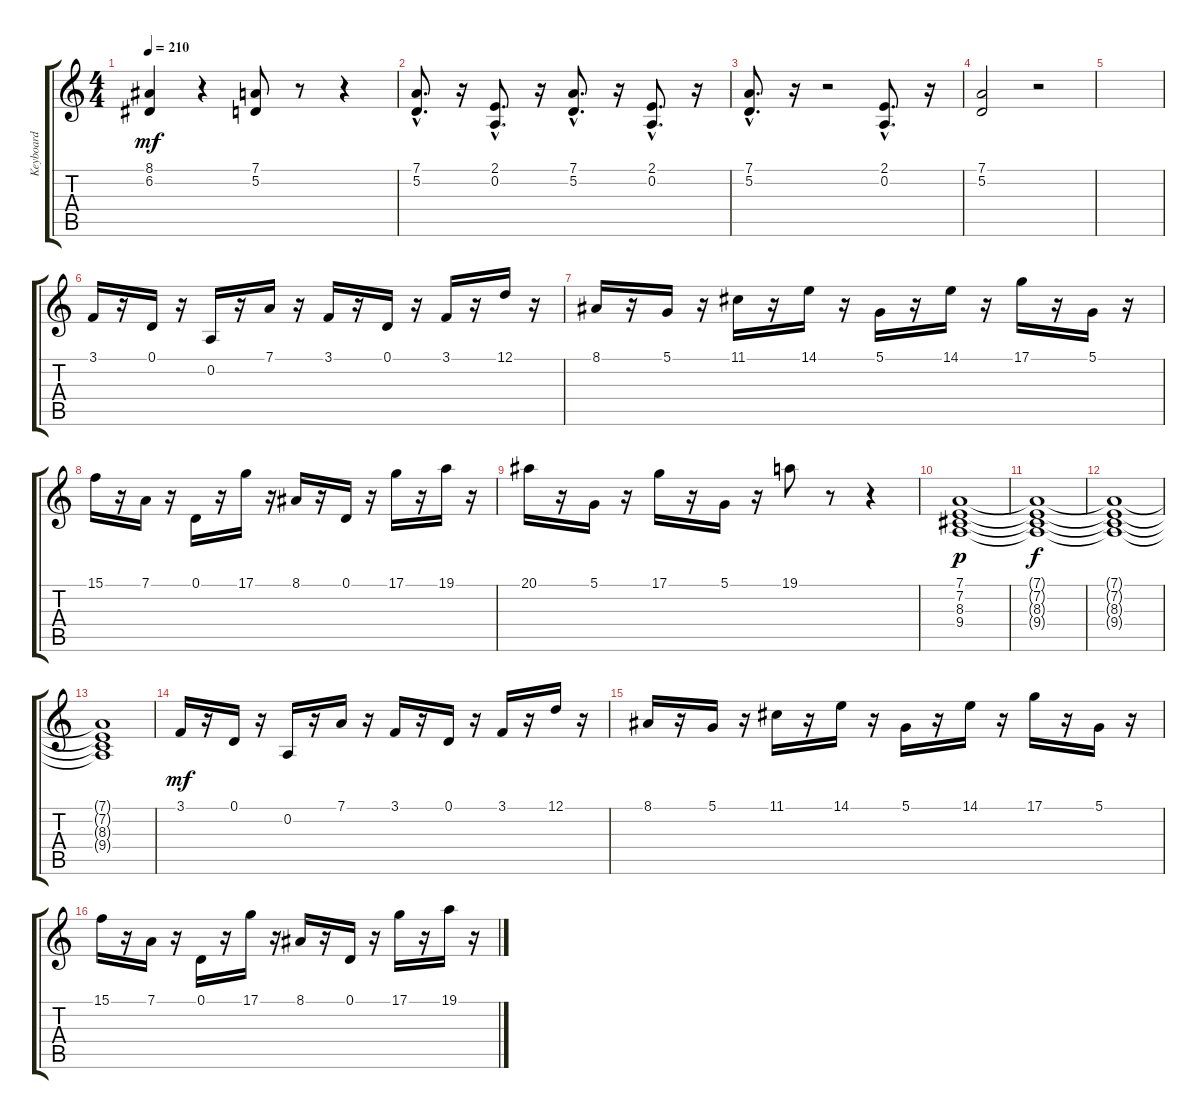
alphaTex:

\track ("Keyboard" "Keyboard") {instrument stringensemble1}
\staff {score tabs}
\tuning (D4 A3 F3 C3 G2 D2) {hide}
\ts (4 4)
\tempo 210
\clef g2
\ks c
(8.1 6.2).4{dy mf} r.4 (7.1 5.2).8 r.8 r.4 |
(7.1{hac} 5.2{hac}).8{d} r.16 (2.1{hac} 0.2{hac}).8{d} r.16 (7.1{hac} 5.2{hac}).8{d} r.16 (2.1{hac} 0.2{hac}).8{d} r.16 |
(7.1{hac} 5.2{hac}).8{d} r.16 r.2 (2.1{hac} 0.2{hac}).8{d} r.16 |
(7.1 5.2).2 r.2 |
|
3.1.16{instrument harpsichord} r.16 0.1.16 r.16 0.2.16 r.16 7.1.16 r.16 3.1.16 r.16 0.1.16 r.16 3.1.16 r.16 12.1.16 r.16 |
8.1.16 r.16 5.1.16 r.16 11.1.16 r.16 14.1.16 r.16 5.1.16 r.16 14.1.16 r.16 17.1.16 r.16 5.1.16 r.16 |
15.1.16 r.16 7.1.16 r.16 0.1.16 r.16 17.1.16 r.16 8.1.16 r.16 0.1.16 r.16 17.1.16 r.16 19.1.16 r.16 |
20.1.16 r.16 5.1.16 r.16 17.1.16 r.16 5.1.16 r.16 19.1.8 r.8 r.4 |
(7.1 7.2 8.3 9.4).1{dy p instrument stringensemble1} |
(7.1{t} 7.2{t} 8.3{t} 9.4{t}).1{dy f} |
(7.1{t} 7.2{t} 8.3{t} 9.4{t}).1 |
(7.1{t} 7.2{t} 8.3{t} 9.4{t}).1 |
3.1.16{dy mf instrument harpsichord} r.16 0.1.16 r.16 0.2.16 r.16 7.1.16 r.16 3.1.16 r.16 0.1.16 r.16 3.1.16 r.16 12.1.16 r.16 |
8.1.16 r.16 5.1.16 r.16 11.1.16 r.16 14.1.16 r.16 5.1.16 r.16 14.1.16 r.16 17.1.16 r.16 5.1.16 r.16 |
15.1.16 r.16 7.1.16 r.16 0.1.16 r.16 17.1.16 r.16 8.1.16 r.16 0.1.16 r.16 17.1.16 r.16 19.1.16 r.16
